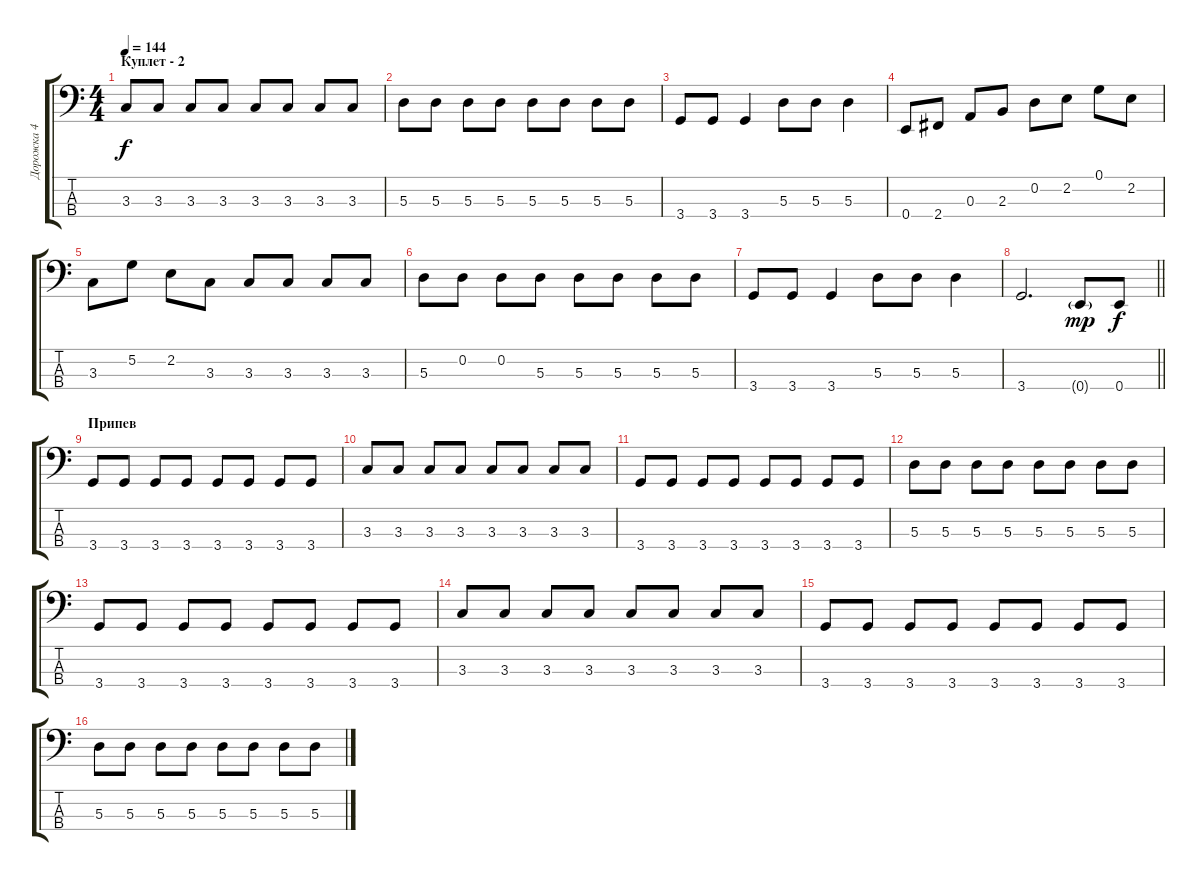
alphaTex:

\track ("Дорожка 4" "Дорожка 4") {instrument electricbassfinger}
\staff {score tabs}
\tuning (G2 D2 A1 E1) {hide}
\ts (4 4)
\section ("" "Куплет - 2")
\tempo 144
\clef f4
\ks c
3.3.8{dy f} 3.3.8 3.3.8 3.3.8 3.3.8 3.3.8 3.3.8 3.3.8 |
5.3.8 5.3.8 5.3.8 5.3.8 5.3.8 5.3.8 5.3.8 5.3.8 |
3.4.8 3.4.8 3.4.4 5.3.8 5.3.8 5.3.4 |
0.4.8 2.4.8 0.3.8 2.3.8 0.2.8 2.2.8 0.1.8 2.2.8 |
3.3.8 5.2.8 2.2.8 3.3.8 3.3.8 3.3.8 3.3.8 3.3.8 |
5.3.8 0.2.8 0.2.8 5.3.8 5.3.8 5.3.8 5.3.8 5.3.8 |
3.4.8 3.4.8 3.4.4 5.3.8 5.3.8 5.3.4 |
\barLineRight lightlight
3.4.2{d} 0.4{g}.8{dy mp} 0.4.8{dy f} |
\section ("" "Припев")
3.4.8 3.4.8 3.4.8 3.4.8 3.4.8 3.4.8 3.4.8 3.4.8 |
3.3.8 3.3.8 3.3.8 3.3.8 3.3.8 3.3.8 3.3.8 3.3.8 |
3.4.8 3.4.8 3.4.8 3.4.8 3.4.8 3.4.8 3.4.8 3.4.8 |
5.3.8 5.3.8 5.3.8 5.3.8 5.3.8 5.3.8 5.3.8 5.3.8 |
3.4.8 3.4.8 3.4.8 3.4.8 3.4.8 3.4.8 3.4.8 3.4.8 |
3.3.8 3.3.8 3.3.8 3.3.8 3.3.8 3.3.8 3.3.8 3.3.8 |
3.4.8 3.4.8 3.4.8 3.4.8 3.4.8 3.4.8 3.4.8 3.4.8 |
5.3.8 5.3.8 5.3.8 5.3.8 5.3.8 5.3.8 5.3.8 5.3.8
